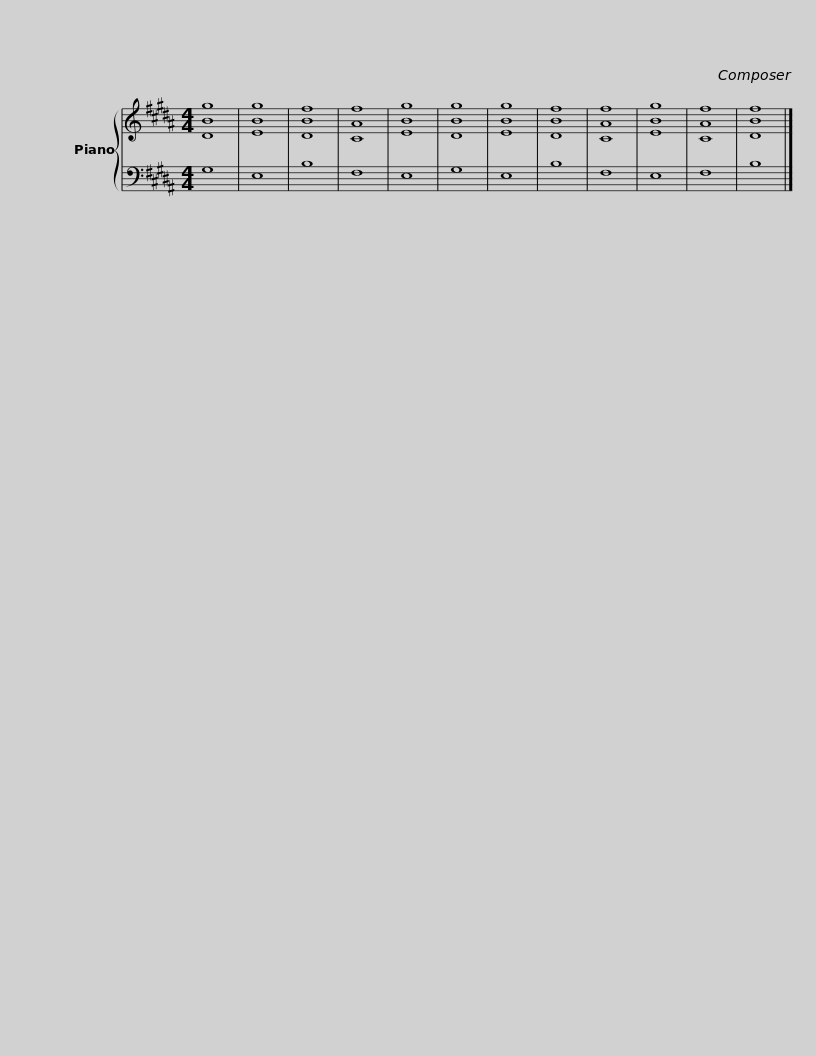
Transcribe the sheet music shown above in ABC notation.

X:1
%%score { 1 | 2 }
L:1/8
M:4/4
I:linebreak $
K:B
V:1 treble
V:2 bass
V:1
 [DBg]8 | [EBg]8 | [DBf]8 | [CAf]8 | [EBg]8 |$ %5
 [DBg]8 | [EBg]8 | [DBf]8 | [CAf]8 | [EBg]8 | %10
 [CAf]8 | [DBf]8 |] %12
V:2
 G,8 | E,8 | B,8 | F,8 | E,8 |$ %5
 G,8 | E,8 | B,8 | F,8 | E,8 | %10
 F,8 | B,8 |] %12
